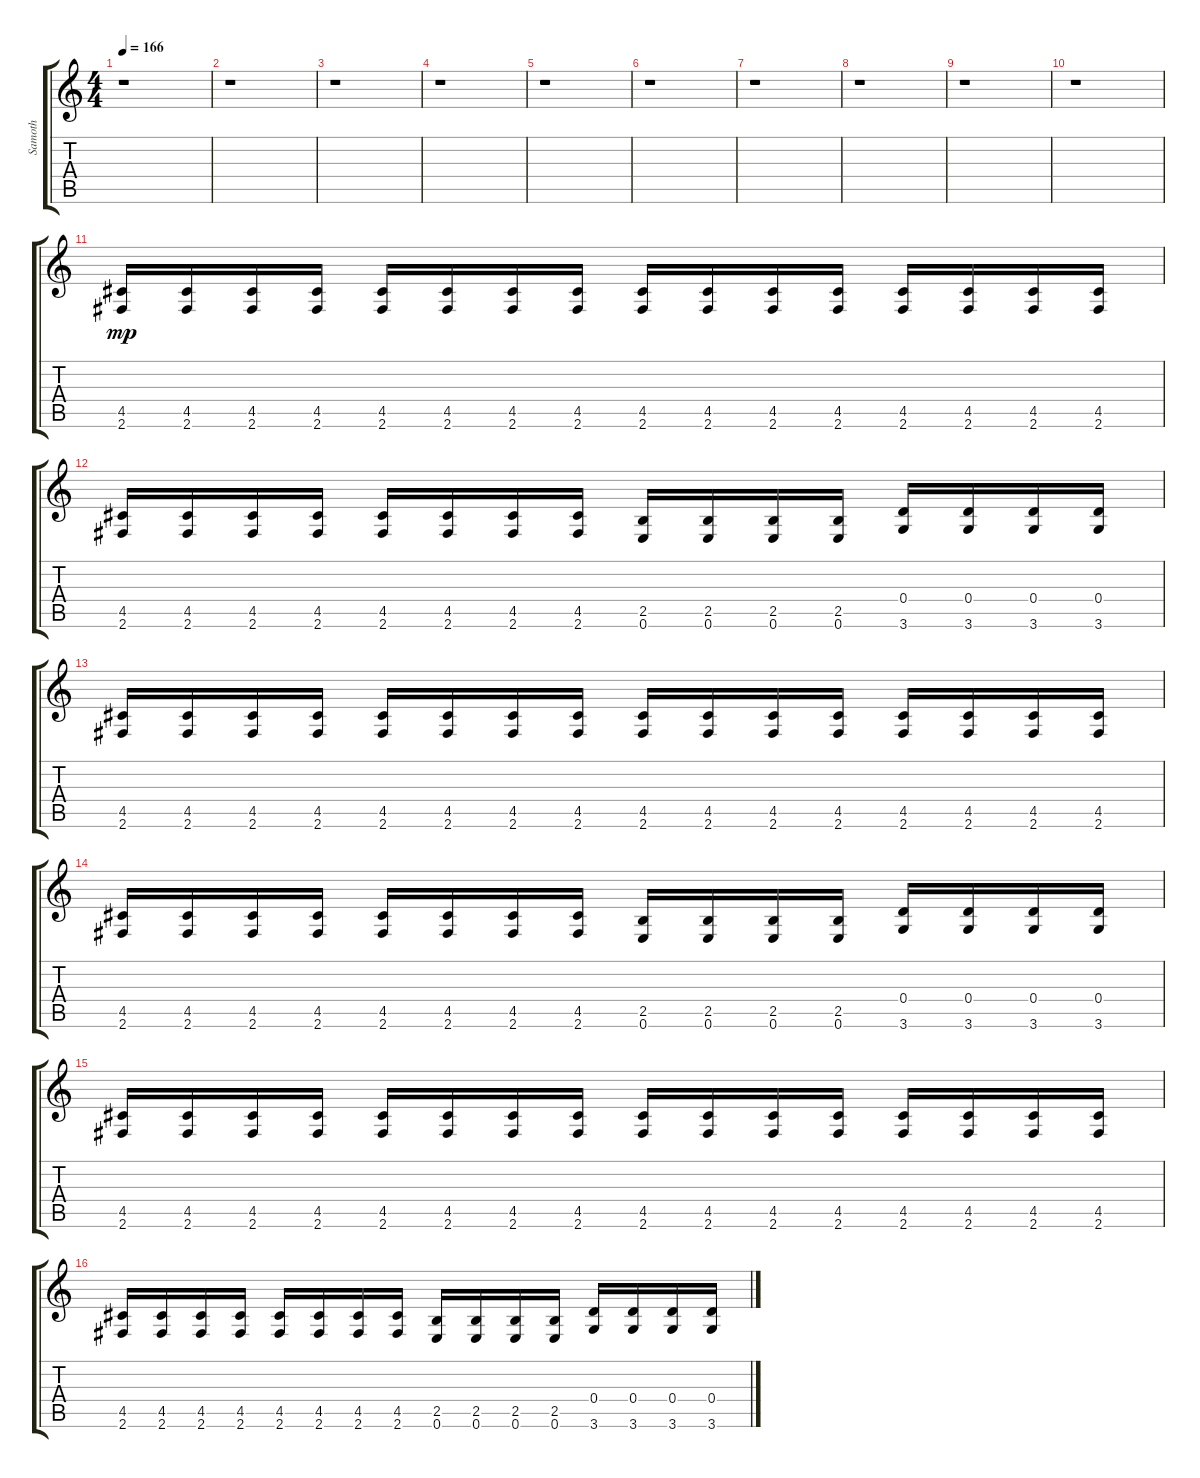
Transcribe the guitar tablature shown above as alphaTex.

\track ("Samoth" "Samoth") {instrument distortionguitar}
\staff {score tabs}
\tuning (E4 B3 G3 D3 A2 E2) {hide}
\ts (4 4)
\tempo 166
\clef g2
\ks c
r.1{dy mp} |
r.1 |
r.1 |
r.1 |
r.1 |
r.1 |
r.1 |
r.1 |
r.1 |
r.1 |
(4.5 2.6).16 (4.5 2.6).16 (4.5 2.6).16 (4.5 2.6).16 (4.5 2.6).16 (4.5 2.6).16 (4.5 2.6).16 (4.5 2.6).16 (4.5 2.6).16 (4.5 2.6).16 (4.5 2.6).16 (4.5 2.6).16 (4.5 2.6).16 (4.5 2.6).16 (4.5 2.6).16 (4.5 2.6).16 |
(4.5 2.6).16 (4.5 2.6).16 (4.5 2.6).16 (4.5 2.6).16 (4.5 2.6).16 (4.5 2.6).16 (4.5 2.6).16 (4.5 2.6).16 (2.5 0.6).16 (2.5 0.6).16 (2.5 0.6).16 (2.5 0.6).16 (0.4 3.6).16 (0.4 3.6).16 (0.4 3.6).16 (0.4 3.6).16 |
(4.5 2.6).16 (4.5 2.6).16 (4.5 2.6).16 (4.5 2.6).16 (4.5 2.6).16 (4.5 2.6).16 (4.5 2.6).16 (4.5 2.6).16 (4.5 2.6).16 (4.5 2.6).16 (4.5 2.6).16 (4.5 2.6).16 (4.5 2.6).16 (4.5 2.6).16 (4.5 2.6).16 (4.5 2.6).16 |
(4.5 2.6).16 (4.5 2.6).16 (4.5 2.6).16 (4.5 2.6).16 (4.5 2.6).16 (4.5 2.6).16 (4.5 2.6).16 (4.5 2.6).16 (2.5 0.6).16 (2.5 0.6).16 (2.5 0.6).16 (2.5 0.6).16 (0.4 3.6).16 (0.4 3.6).16 (0.4 3.6).16 (0.4 3.6).16 |
(4.5 2.6).16 (4.5 2.6).16 (4.5 2.6).16 (4.5 2.6).16 (4.5 2.6).16 (4.5 2.6).16 (4.5 2.6).16 (4.5 2.6).16 (4.5 2.6).16 (4.5 2.6).16 (4.5 2.6).16 (4.5 2.6).16 (4.5 2.6).16 (4.5 2.6).16 (4.5 2.6).16 (4.5 2.6).16 |
(4.5 2.6).16 (4.5 2.6).16 (4.5 2.6).16 (4.5 2.6).16 (4.5 2.6).16 (4.5 2.6).16 (4.5 2.6).16 (4.5 2.6).16 (2.5 0.6).16 (2.5 0.6).16 (2.5 0.6).16 (2.5 0.6).16 (0.4 3.6).16 (0.4 3.6).16 (0.4 3.6).16 (0.4 3.6).16
